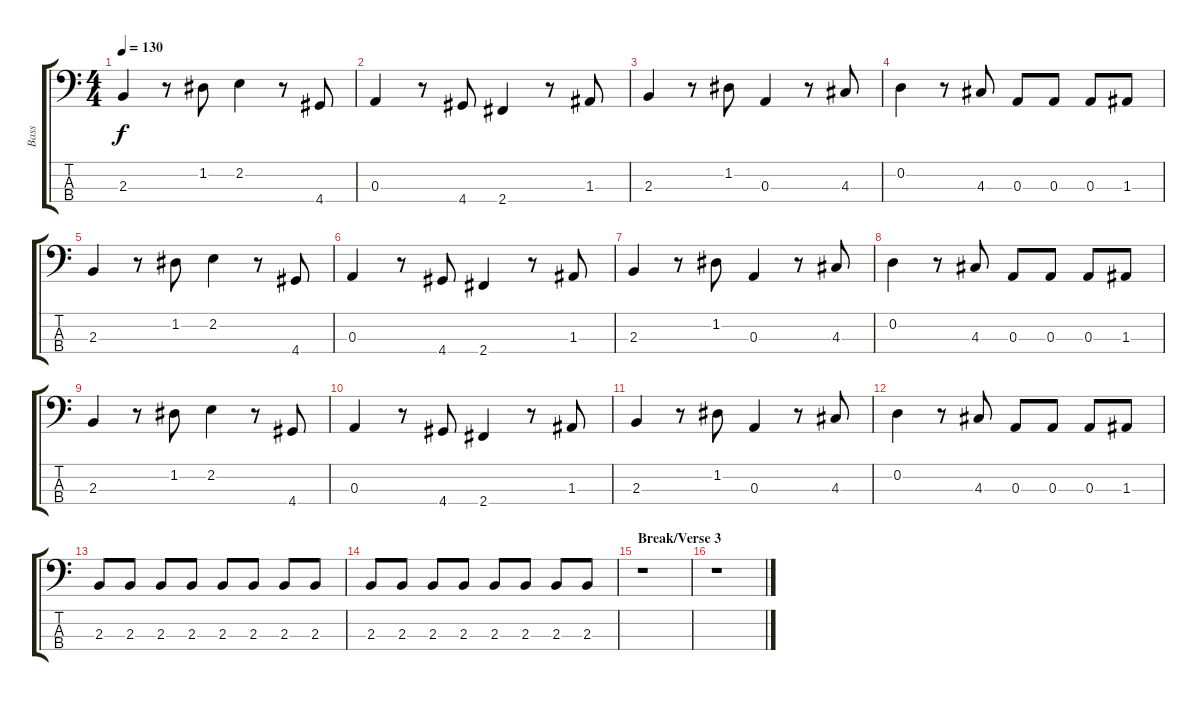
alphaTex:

\track ("Bass" "Bass") {instrument electricbassfinger}
\staff {score tabs}
\tuning (G2 D2 A1 E1) {hide}
\ts (4 4)
\tempo 130
\clef f4
\ks c
2.3.4{dy f} r.8 1.2.8 2.2.4 r.8 4.4.8 |
0.3.4 r.8 4.4.8 2.4.4 r.8 1.3.8 |
2.3.4 r.8 1.2.8 0.3.4 r.8 4.3.8 |
0.2.4 r.8 4.3.8 0.3.8 0.3.8 0.3.8 1.3.8 |
2.3.4 r.8 1.2.8 2.2.4 r.8 4.4.8 |
0.3.4 r.8 4.4.8 2.4.4 r.8 1.3.8 |
2.3.4 r.8 1.2.8 0.3.4 r.8 4.3.8 |
0.2.4 r.8 4.3.8 0.3.8 0.3.8 0.3.8 1.3.8 |
2.3.4 r.8 1.2.8 2.2.4 r.8 4.4.8 |
0.3.4 r.8 4.4.8 2.4.4 r.8 1.3.8 |
2.3.4 r.8 1.2.8 0.3.4 r.8 4.3.8 |
0.2.4 r.8 4.3.8 0.3.8 0.3.8 0.3.8 1.3.8 |
2.3.8 2.3.8 2.3.8 2.3.8 2.3.8 2.3.8 2.3.8 2.3.8 |
2.3.8 2.3.8 2.3.8 2.3.8 2.3.8 2.3.8 2.3.8 2.3.8 |
\section ("" "Break/Verse 3")
r.1 |
r.1
